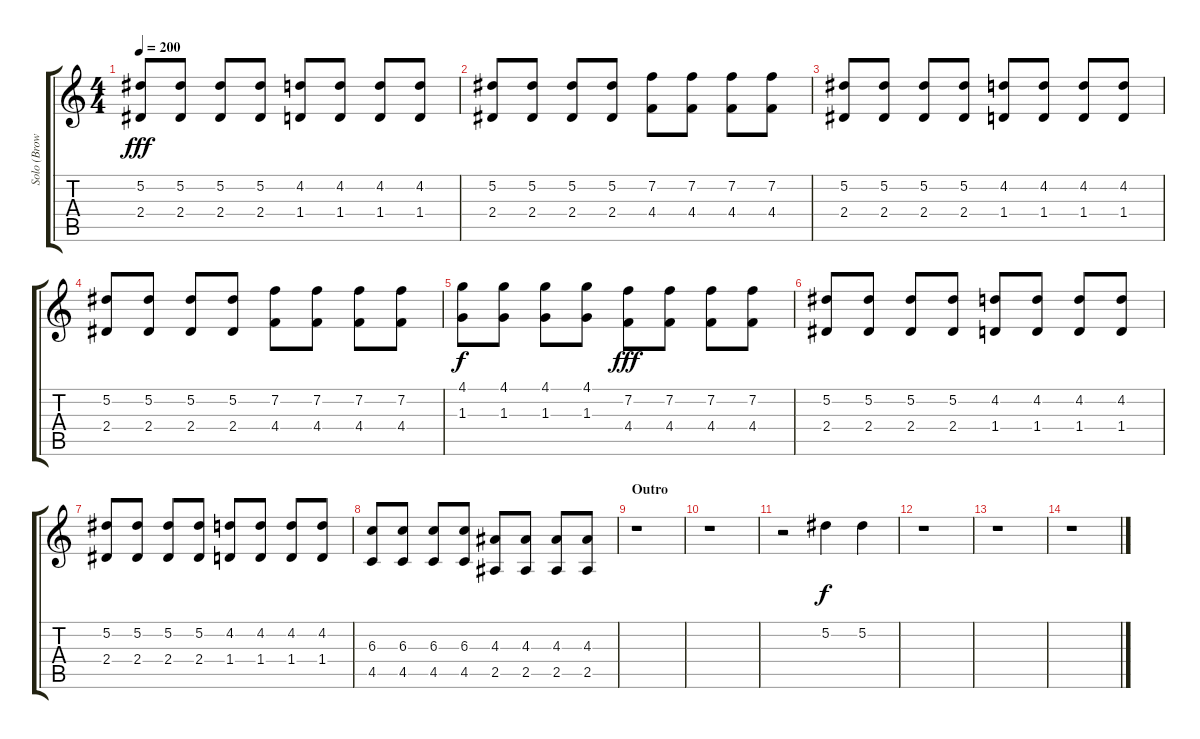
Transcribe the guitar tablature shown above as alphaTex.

\track ("Solo (Brownsound)" "Solo (Brow") {instrument overdrivenguitar}
\staff {score tabs}
\tuning (Eb4 Bb3 Gb3 Db3 Ab2 Eb2) {hide}
\ts (4 4)
\tempo 200
\clef g2
\ks c
(5.2 2.4).8{dy fff} (5.2 2.4).8 (5.2 2.4).8 (5.2 2.4).8 (4.2 1.4).8 (4.2 1.4).8 (4.2 1.4).8 (4.2 1.4).8 |
(5.2 2.4).8 (5.2 2.4).8 (5.2 2.4).8 (5.2 2.4).8 (7.2 4.4).8 (7.2 4.4).8 (7.2 4.4).8 (7.2 4.4).8 |
(5.2 2.4).8 (5.2 2.4).8 (5.2 2.4).8 (5.2 2.4).8 (4.2 1.4).8 (4.2 1.4).8 (4.2 1.4).8 (4.2 1.4).8 |
(5.2 2.4).8 (5.2 2.4).8 (5.2 2.4).8 (5.2 2.4).8 (7.2 4.4).8 (7.2 4.4).8 (7.2 4.4).8 (7.2 4.4).8 |
(4.1 1.3).8{dy f} (4.1 1.3).8 (4.1 1.3).8 (4.1 1.3).8 (7.2 4.4).8{dy fff} (7.2 4.4).8 (7.2 4.4).8 (7.2 4.4).8 |
(5.2 2.4).8 (5.2 2.4).8 (5.2 2.4).8 (5.2 2.4).8 (4.2 1.4).8 (4.2 1.4).8 (4.2 1.4).8 (4.2 1.4).8 |
(5.2 2.4).8 (5.2 2.4).8 (5.2 2.4).8 (5.2 2.4).8 (4.2 1.4).8 (4.2 1.4).8 (4.2 1.4).8 (4.2 1.4).8 |
(6.3 4.5).8 (6.3 4.5).8 (6.3 4.5).8 (6.3 4.5).8 (4.3 2.5).8 (4.3 2.5).8 (4.3 2.5).8 (4.3 2.5).8 |
\section ("" "Outro")
r.1 |
r.1 |
r.2 5.2.4{dy f} 5.2.4 |
r.1 |
r.1 |
r.1
